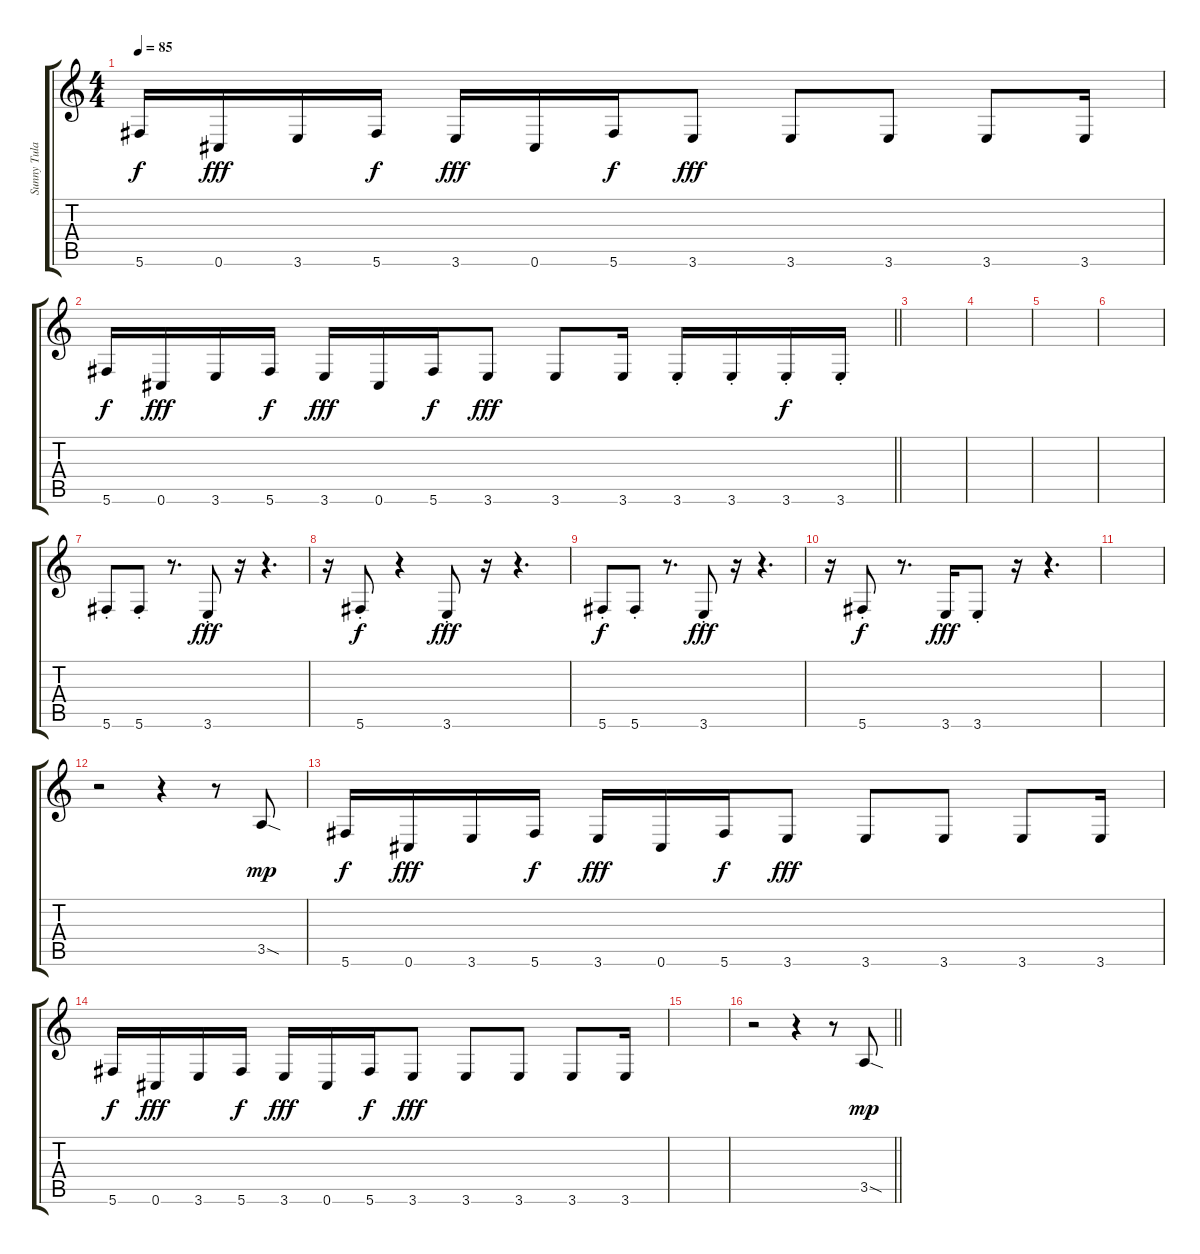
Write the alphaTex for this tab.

\track ("Sunny Tuladhar - Lead Guitar" "Sunny Tula") {instrument distortionguitar}
\staff {score tabs}
\tuning (Db4 Ab3 E3 B2 Gb2 Db2) {hide}
\ts (4 4)
\tempo 85
\clef g2
\ks c
5.6.16{dy f} 0.6.16{dy fff} 3.6.16 5.6.16{dy f} 3.6.16{dy fff} 0.6.16 5.6.16{dy f} 3.6.8{dy fff} 3.6.8 3.6.8 3.6.8 3.6.16 |
\barLineRight lightlight
5.6.16{dy f} 0.6.16{dy fff} 3.6.16 5.6.16{dy f} 3.6.16{dy fff} 0.6.16 5.6.16{dy f} 3.6.8{dy fff} 3.6.8 3.6.16 3.6{st}.16 3.6{st}.16 3.6{st}.16{dy f} 3.6{st}.16 |
|
|
|
|
5.6{st}.8 5.6{st}.8 r.8{d} 3.6{st}.8{dy fff} r.16 r.4{d} |
r.16 5.6{st}.8{dy f} r.4 3.6{st}.8{dy fff} r.16 r.4{d} |
5.6{st}.8{dy f} 5.6{st}.8 r.8{d} 3.6{st}.8{dy fff} r.16 r.4{d} |
r.16 5.6{st}.8{dy f} r.8{d} 3.6.16{dy fff} 3.6{st}.8 r.16 r.4{d} |
|
r.2 r.4 r.8 3.5{sod}.8{dy mp} |
5.6.16{dy f} 0.6.16{dy fff} 3.6.16 5.6.16{dy f} 3.6.16{dy fff} 0.6.16 5.6.16{dy f} 3.6.8{dy fff} 3.6.8 3.6.8 3.6.8 3.6.16 |
5.6.16{dy f} 0.6.16{dy fff} 3.6.16 5.6.16{dy f} 3.6.16{dy fff} 0.6.16 5.6.16{dy f} 3.6.8{dy fff} 3.6.8 3.6.8 3.6.8 3.6.16 |
|
\barLineRight lightlight
r.2 r.4 r.8 3.5{sod}.8{dy mp}
